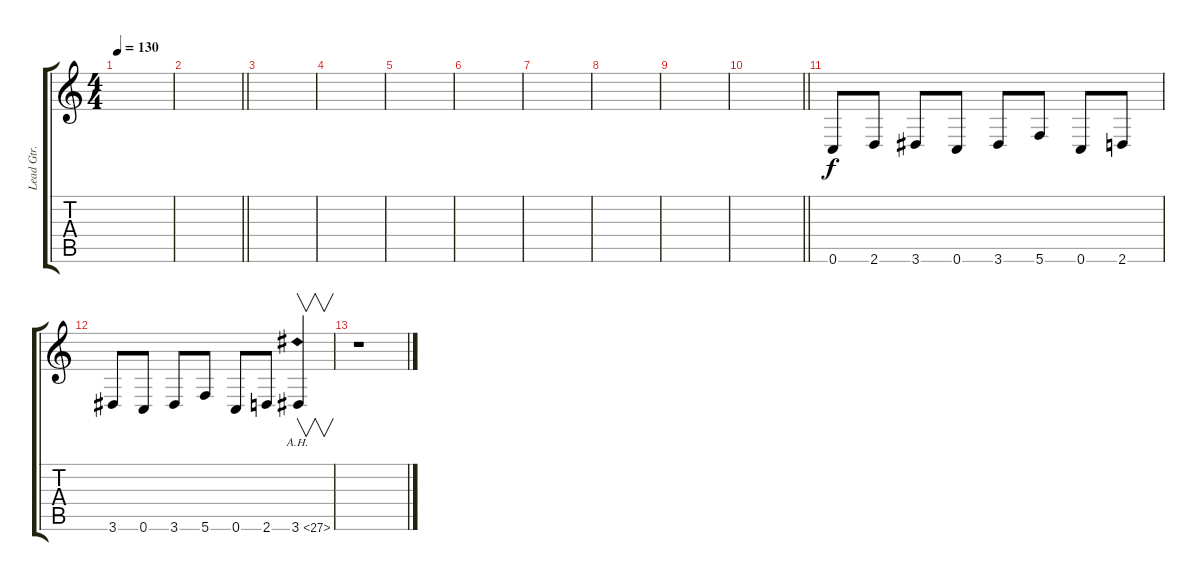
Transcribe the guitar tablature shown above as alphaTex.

\track ("Lead Gtr." "Lead Gtr.") {instrument distortionguitar}
\staff {score tabs}
\tuning (D4 A3 F3 C3 G2 C2) {hide}
\ts (4 4)
\tempo 130
\clef g2
\ks c
|
\barLineRight lightlight
|
\section ("" "")
|
|
|
|
|
|
|
\barLineRight lightlight
|
\section ("" "")
0.6.8{volume 8} 2.6.8 3.6.8 0.6.8 3.6.8 5.6.8 0.6.8 2.6.8 |
3.6.8 0.6.8 3.6.8 5.6.8 0.6.8 2.6.8 3.6{ah 24}.4{v} |
r.1
